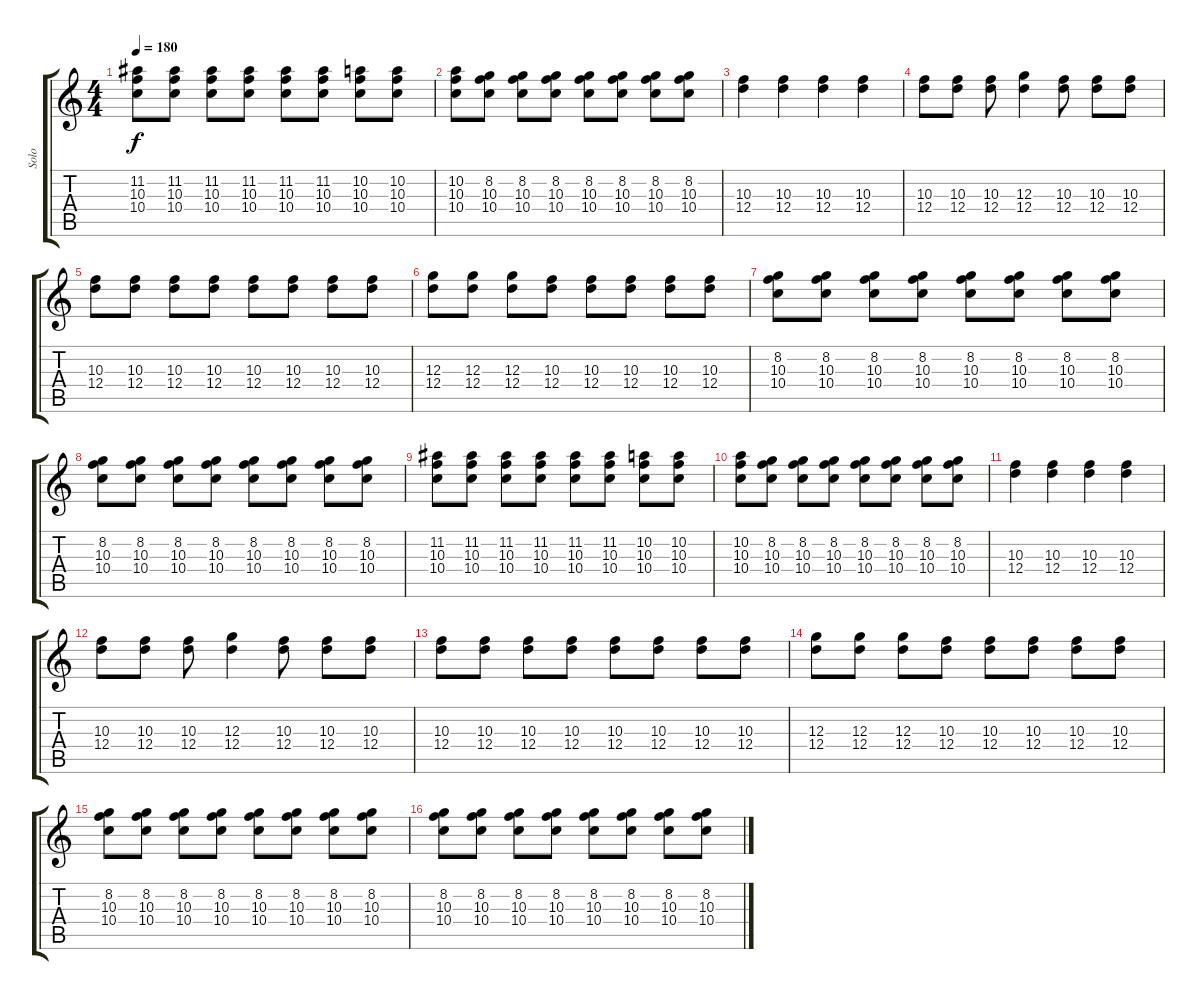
\track ("Solo" "Solo") {instrument acousticguitarsteel}
\staff {score tabs}
\tuning (E4 B3 G3 D3 A2 D2) {hide}
\ts (4 4)
\tempo 180
\clef g2
\ks c
(11.2 10.3 10.4).8{dy f} (11.2 10.3 10.4).8 (11.2 10.3 10.4).8 (11.2 10.3 10.4).8 (11.2 10.3 10.4).8 (11.2 10.3 10.4).8 (10.2 10.3 10.4).8 (10.2 10.3 10.4).8 |
(10.2 10.3 10.4).8 (8.2 10.3 10.4).8 (8.2 10.3 10.4).8 (8.2 10.3 10.4).8 (8.2 10.3 10.4).8 (8.2 10.3 10.4).8 (8.2 10.3 10.4).8 (8.2 10.3 10.4).8 |
(10.3 12.4).4 (10.3 12.4).4 (10.3 12.4).4 (10.3 12.4).4 |
(10.3 12.4).8 (10.3 12.4).8 (10.3 12.4).8 (12.3 12.4).4 (10.3 12.4).8 (10.3 12.4).8 (10.3 12.4).8 |
(10.3 12.4).8 (10.3 12.4).8 (10.3 12.4).8 (10.3 12.4).8 (10.3 12.4).8 (10.3 12.4).8 (10.3 12.4).8 (10.3 12.4).8 |
(12.3 12.4).8 (12.3 12.4).8 (12.3 12.4).8 (10.3 12.4).8 (10.3 12.4).8 (10.3 12.4).8 (10.3 12.4).8 (10.3 12.4).8 |
(8.2 10.3 10.4).8 (8.2 10.3 10.4).8 (8.2 10.3 10.4).8 (8.2 10.3 10.4).8 (8.2 10.3 10.4).8 (8.2 10.3 10.4).8 (8.2 10.3 10.4).8 (8.2 10.3 10.4).8 |
(8.2 10.3 10.4).8 (8.2 10.3 10.4).8 (8.2 10.3 10.4).8 (8.2 10.3 10.4).8 (8.2 10.3 10.4).8 (8.2 10.3 10.4).8 (8.2 10.3 10.4).8 (8.2 10.3 10.4).8 |
(11.2 10.3 10.4).8 (11.2 10.3 10.4).8 (11.2 10.3 10.4).8 (11.2 10.3 10.4).8 (11.2 10.3 10.4).8 (11.2 10.3 10.4).8 (10.2 10.3 10.4).8 (10.2 10.3 10.4).8 |
(10.2 10.3 10.4).8 (8.2 10.3 10.4).8 (8.2 10.3 10.4).8 (8.2 10.3 10.4).8 (8.2 10.3 10.4).8 (8.2 10.3 10.4).8 (8.2 10.3 10.4).8 (8.2 10.3 10.4).8 |
(10.3 12.4).4 (10.3 12.4).4 (10.3 12.4).4 (10.3 12.4).4 |
(10.3 12.4).8 (10.3 12.4).8 (10.3 12.4).8 (12.3 12.4).4 (10.3 12.4).8 (10.3 12.4).8 (10.3 12.4).8 |
(10.3 12.4).8 (10.3 12.4).8 (10.3 12.4).8 (10.3 12.4).8 (10.3 12.4).8 (10.3 12.4).8 (10.3 12.4).8 (10.3 12.4).8 |
(12.3 12.4).8 (12.3 12.4).8 (12.3 12.4).8 (10.3 12.4).8 (10.3 12.4).8 (10.3 12.4).8 (10.3 12.4).8 (10.3 12.4).8 |
(8.2 10.3 10.4).8 (8.2 10.3 10.4).8 (8.2 10.3 10.4).8 (8.2 10.3 10.4).8 (8.2 10.3 10.4).8 (8.2 10.3 10.4).8 (8.2 10.3 10.4).8 (8.2 10.3 10.4).8 |
(8.2 10.3 10.4).8 (8.2 10.3 10.4).8 (8.2 10.3 10.4).8 (8.2 10.3 10.4).8 (8.2 10.3 10.4).8 (8.2 10.3 10.4).8 (8.2 10.3 10.4).8 (8.2 10.3 10.4).8
